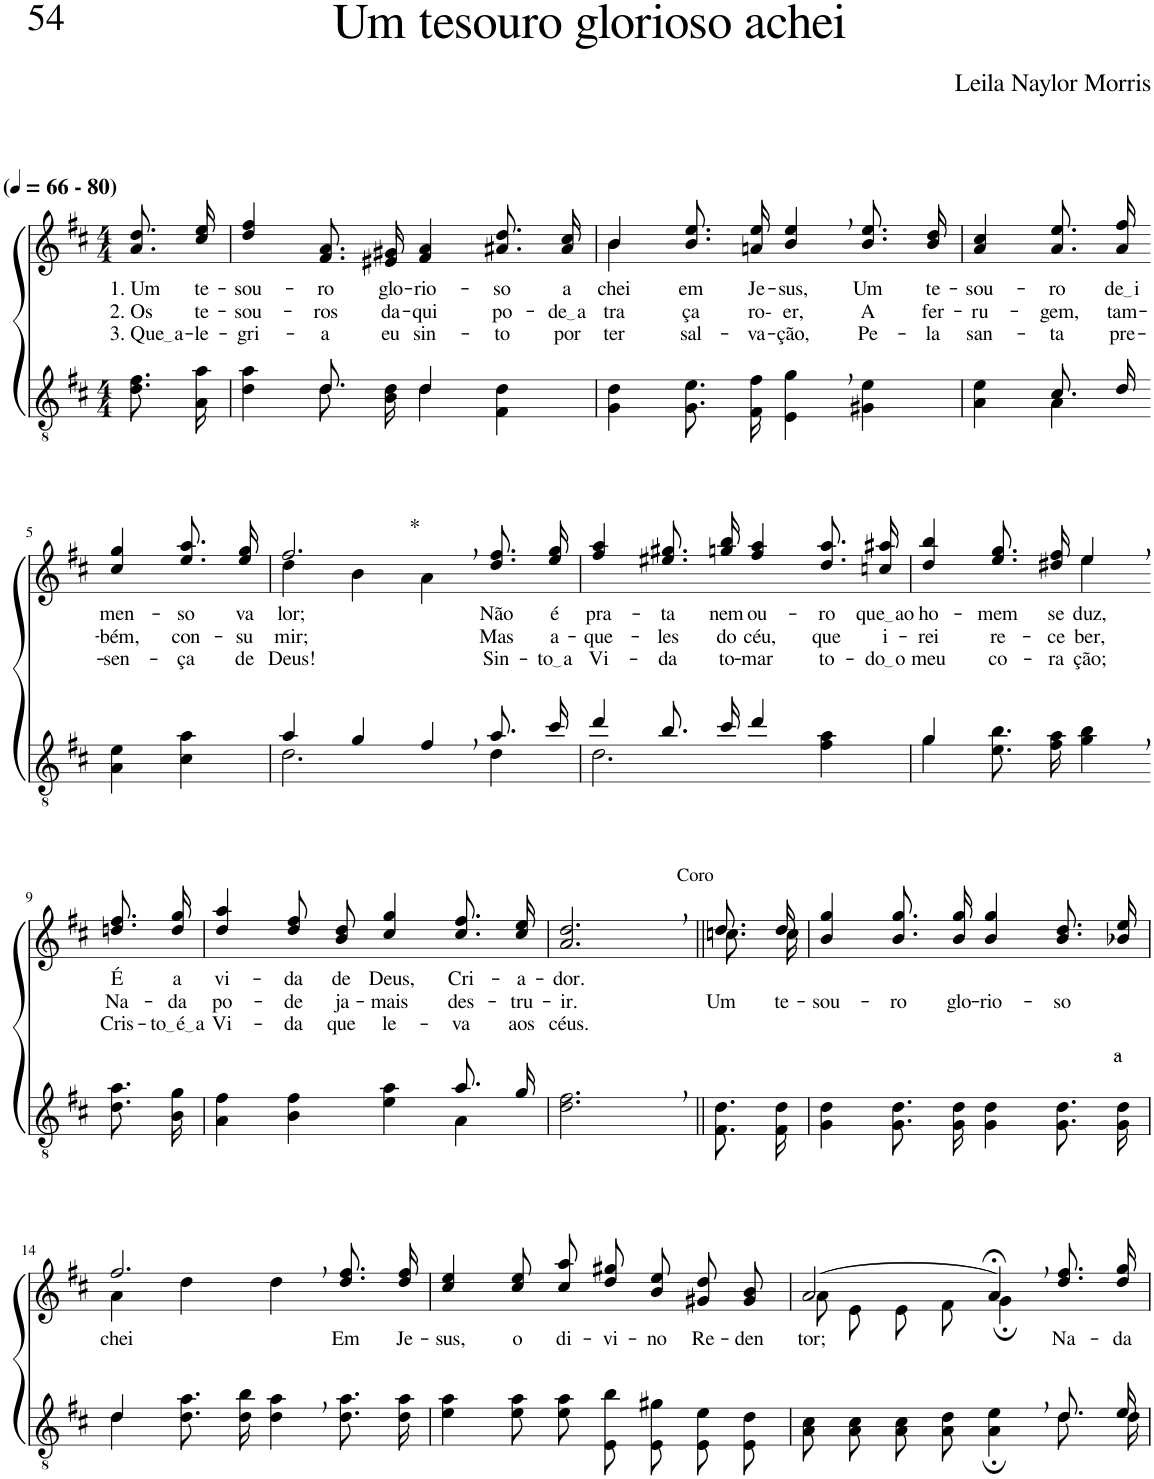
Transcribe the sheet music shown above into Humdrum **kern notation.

**kern	**kern	**text	**text	**text	**harte
*part2	*part1	*part1	*part1	*part1	*part1
*staff2	*staff1	*staff1	*staff1	*staff1	*
*I"Parte III e IV	*I"Parte I e II	*	*	*	*
*clefGv2	*clefG2	*	*	*	*
*Trd5c9	*Trd5c9	*	*	*	*
*k[f#c#]	*k[f#c#]	*	*	*	*
*M4/4	*M4/4	*	*	*	*
*MM66	*MM66	*	*	*	*
=1	=1	=1	=1	=1	=1
!	!LO:TX:a:B:t=(	!	!	!	!
!	!LO:TX:a:B:t=- 80)	!	!	!	!
!	!	!LO:LY:b	!LO:LY:b	!LO:LY:b	!
8.d\ 8.f#\L	8.a\ 8.dd\L	1. Um	2. Os	3. Que a	.
!	!	!LO:LY:b	!LO:LY:b	!LO:LY:b	!
16A\ 16a\Jk	16cc#\ 16ee\Jk	te-	te-	-le-	.
=2	=2	=2	=2	=2	=2
*^	*	*	*	*	*
!	!	!	!LO:LY:b	!LO:LY:b	!LO:LY:b	!
4ryy	4d\ 4a\	4dd/ 4ff#/	-sou-	-sou-	-gri-	.
!	!	!	!LO:LY:b	!LO:LY:b	!LO:LY:b	!
8.d/	8.d\L	8.f#/ 8.a/L	-ro	-ros	-a	.
!	!	!	!LO:LY:b	!LO:LY:b	!LO:LY:b	!
16ryy	16B\ 16d\Jk	16e#X/ 16g#X/Jk	glo-	da-	eu	.
!	!	!	!LO:LY:b	!LO:LY:b	!LO:LY:b	!
4d/	4d\	4f#/ 4a/	-rio-	-qui	sin-	.
!	!	!	!LO:LY:b	!LO:LY:b	!LO:LY:b	!
4ryy	4F#\ 4d\	8.a#X\ 8.dd\L	-so	po-	-to	.
!	!	!	!LO:LY:b	!LO:LY:b	!LO:LY:b	!
.	.	16a#\ 16cc#\Jk	a-	de a	por	.
*v	*v	*	*	*	*	*
=3	=3	=3	=3	=3	=3
*	*^	*	*	*	*
!	!	!	!LO:LY:b	!LO:LY:b	!LO:LY:b	!
4G\ 4d\	4b/	4b\	-chei	tra-	ter	.
!	!	!	!LO:LY:b	!LO:LY:b	!LO:LY:b	!
8.G\ 8.e\L	8.b\ 8.ee\L	2.ryy	em	-ça	sal-	.
!	!	!	!LO:LY:b	!LO:LY:b	!LO:LY:b	!
16F#\ 16f#\Jk	16an\ 16ee\Jk	.	Je-	ro-	-va-	.
!	!	!	!LO:LY:b	!LO:LY:b	!LO:LY:b	!
4E\, 4g\,	4b/, 4ee/,	.	-sus,	er,	-ção,	.
!	!	!	!LO:LY:b	!LO:LY:b	!LO:LY:b	!
4G#X\ 4e\	8.b\ 8.ee\L	.	Um	A	Pe-	.
!	!	!	!LO:LY:b	!LO:LY:b	!LO:LY:b	!
.	16b\ 16dd\Jk	.	te-	fer-	-la	.
*	*v	*v	*	*	*	*
=4	=4	=4	=4	=4	=4
*^	*	*	*	*	*
!	!	!	!LO:LY:b	!LO:LY:b	!LO:LY:b	!
4ryy	4A\ 4e\	4a/ 4cc#/	-sou-	-ru-	san-	.
!	!	!	!LO:LY:b	!LO:LY:b	!LO:LY:b	!
8.c#/L	4A\	8.a\ 8.ee\L	-ro	-gem,	-ta	.
!	!	!	!LO:LY:b	!LO:LY:b	!LO:LY:b	!
16d/Jk	.	16a\ 16ff#\Jk	de i	tam-	pre-	.
*v	*v	*	*	*	*	*
!!LO:LB:g=z
=5-	=5-	=5-	=5-	=5-	=5-
!	!	!LO:LY:b	!LO:LY:b	!LO:LY:b	!
4A\ 4e\	4cc#/ 4gg/	men-	bém,	-sen-	.
!	!	!LO:LY:b	!LO:LY:b	!LO:LY:b	!
4c#\ 4a\	8.ee\ 8.aa\L	-so	con-	-ça	.
!	!	!LO:LY:b	!LO:LY:b	!LO:LY:b	!
.	16ee\ 16gg\Jk	va-	-su-	de	.
=6	=6	=6	=6	=6	=6
*^	*^	*	*	*	*
!	!	!	!	!LO:LY:b	!LO:LY:b	!LO:LY:b	!LO:H:kt=*
4a/	2.d\	2.ff#,/	4dd\	-lor;	-mir;	Deus!	N
4g/	.	.	4b\	.	.	.	.
4f#,/	.	.	4a\	.	.	.	.
!	!	!	!	!LO:LY:b	!LO:LY:b	!LO:LY:b	!
8.a/L	4d\	8.dd\ 8.ff#\L	4ryy	Não	Mas	Sin-	.
!	!	!	!	!LO:LY:b	!LO:LY:b	!LO:LY:b	!
16cc#/Jk	.	16ee\ 16gg\Jk	.	é	a-	to a	.
*	*	*v	*v	*	*	*	*
=7	=7	=7	=7	=7	=7	=7
!	!	!	!LO:LY:b	!LO:LY:b	!LO:LY:b	!
4dd/	2.d\	4ff#/ 4aa/	pra-	-que-	Vi-	.
!	!	!	!LO:LY:b	!LO:LY:b	!LO:LY:b	!
8.b/L	.	8.ee#X\ 8.gg#X\L	-ta	-les	-da	.
!	!	!	!LO:LY:b	!LO:LY:b	!LO:LY:b	!
16cc#/Jk	.	16ggn\ 16bb\Jk	nem	do	to-	.
!	!	!	!LO:LY:b	!LO:LY:b	!LO:LY:b	!
4dd/	.	4ff#/ 4aa/	ou-	céu,	-mar	.
!	!	!	!LO:LY:b	!LO:LY:b	!LO:LY:b	!
4ryy	4f#\ 4a\	8.dd\ 8.aa\L	-ro	que	to-	.
!	!	!	!LO:LY:b	!LO:LY:b	!LO:LY:b	!
.	.	16ccn\ 16aa#X\Jk	que ao	i-	do o	.
=8	=8	=8	=8	=8	=8	=8
!	!	!	!LO:LY:b	!LO:LY:b	!LO:LY:b	!
*	*	*^	*	*	*	*
4g\	4g/	4dd/ 4bb/	2ryy	ho-	-rei	meu	.
!	!	!	!	!LO:LY:b	!LO:LY:b	!LO:LY:b	!
8.e\ 8.b\L	2ryy	8.ee\ 8.gg\L	.	-mem	re-	co-	.
!	!	!	!	!LO:LY:b	!LO:LY:b	!LO:LY:b	!
16f#\ 16a\Jk	.	16dd#X\ 16ff#\Jk	.	se-	-ce-	-ra-	.
!	!	!	!	!LO:LY:b	!LO:LY:b	!LO:LY:b	!
4g\, 4b\,	.	4ee,/	4ee\	-duz,	-ber,	-ção;	.
*v	*v	*	*	*	*	*	*
!!LO:LB:g=z
=9-	=9-	=9-	=9-	=9-	=9-	=9-
!	!	!	!LO:LY:b	!LO:LY:b	!LO:LY:b	!
*	*v	*v	*	*	*	*
8.d\ 8.a\L	8.ddn\ 8.ff#\L	É	Na-	Cris-	.
!	!	!LO:LY:b	!LO:LY:b	!LO:LY:b	!
16B\ 16g\Jk	16dd\ 16gg\Jk	a	-da	to é a	.
=10	=10	=10	=10	=10	=10
*^	*	*	*	*	*
!	!	!	!LO:LY:b	!LO:LY:b	!LO:LY:b	!
2.ryy	4A\ 4f#\	4dd/ 4aa/	vi-	po-	Vi-	.
!	!	!	!LO:LY:b	!LO:LY:b	!LO:LY:b	!
.	4B\ 4f#\	8dd\ 8ff#\L	-da	-de	-da	.
!	!	!	!LO:LY:b	!LO:LY:b	!LO:LY:b	!
.	.	8b\ 8dd\J	de	ja-	que	.
!	!	!	!LO:LY:b	!LO:LY:b	!LO:LY:b	!
.	4e\ 4a\	4cc#/ 4gg/	Deus,	-mais	le-	.
!	!	!	!LO:LY:b	!LO:LY:b	!LO:LY:b	!
8.a/L	4A\	8.cc#\ 8.ff#\L	Cri-	des-	-va	.
!	!	!	!LO:LY:b	!LO:LY:b	!LO:LY:b	!
16g/Jk	.	16cc#\ 16ee\Jk	-a-	-tru-	aos	.
*v	*v	*	*	*	*	*
=11	=11	=11	=11	=11	=11
!	!LO:TX:a:t=Coro	!	!	!	!
!	!	!LO:LY:b	!LO:LY:b	!LO:LY:b	!
2.d\, 2.f#\,	2.a/, 2.dd/,	-dor.	-ir.	céus.	.
=12||	=12||	=12||	=12||	=12||	=12||
*	*^	*	*	*	*
!	!	!	!	!LO:LY:b	!	!
8.F#/ 8.d/L	8.dd/L	8.ccn\L	.	Um	.	.
!	!	!	!	!LO:LY:b	!	!
16F#/ 16d/Jk	16dd/Jk	16cc\Jk	.	te-	.	.
=13	=13	=13	=13	=13	=13	=13
!	!	!	!	!LO:LY:b	!	!
*	*v	*v	*	*	*	*
4G\ 4d\	4b/ 4gg/	.	-sou-	.	.
!	!	!	!LO:LY:b	!	!
8.G\ 8.d\L	8.b\ 8.gg\L	.	-ro	.	.
!	!	!	!LO:LY:b	!	!
16G\ 16d\Jk	16b\ 16gg\Jk	.	glo-	.	.
!	!	!	!LO:LY:b	!	!
4G\ 4d\	4b/ 4gg/	.	-rio-	.	.
!	!	!	!LO:LY:b	!	!
8.G\ 8.d\L	8.b\ 8.dd\L	.	-so	.	.
!	!	!	!LO:LY:b	!	!
16G\ 16d\Jk	16b-X\ 16ee\Jk	.	a-	.	.
!!LO:LB:g=z
=14	=14	=14	=14	=14	=14
*^	*^	*	*	*	*
!	!	!	!	!LO:LY:b	!	!	!
4d\	4d/	2.ff#,/	4a\	chei	.	.	.
8.d\ 8.a\L	2.ryy	.	4dd\	.	.	.	.
16d\ 16b\Jk	.	.	.	.	.	.	.
4d\, 4a\,	.	.	4dd\	.	.	.	.
!	!	!	!	!LO:LY:b	!	!	!
8.d\ 8.a\L	.	8.dd\ 8.ff#\L	4ryy	Em	.	.	.
!	!	!	!	!LO:LY:b	!	!	!
16d\ 16a\Jk	.	16dd\ 16ff#\Jk	.	Je-	.	.	.
*v	*v	*	*	*	*	*	*
*	*v	*v	*	*	*	*
=15	=15	=15	=15	=15	=15
!	!	!LO:LY:b	!	!	!
4e\ 4a\	4cc#/ 4ee/	-sus,	.	.	.
!	!	!LO:LY:b	!	!	!
8e\ 8a\L	8cc#\ 8ee\L	o	.	.	.
!	!	!LO:LY:b	!	!	!
8e\ 8a\J	8cc#\ 8aa\J	di-	.	.	.
!	!	!LO:LY:b	!	!	!
8E\ 8b\L	8dd\ 8gg#X\L	-vi-	.	.	.
!	!	!LO:LY:b	!	!	!
8E\ 8g#X\J	8b\ 8ee\J	-no	.	.	.
!	!	!LO:LY:b	!	!	!
8E/ 8e/L	8g#X/ 8dd/L	Re-	.	.	.
!	!	!LO:LY:b	!	!	!
8E/ 8d/J	8g#/ 8b/J	-den-	.	.	.
=16	=16	=16	=16	=16	=16
*^	*^	*	*	*	*
!	!	!	!	!LO:LY:b	!	!	!
8A\ 8c#\L	2.ryy	[2a/	8a\L	-tor;	.	.	.
8A\ 8c#\J	.	.	8e\J	.	.	.	.
8A\ 8c#\L	.	.	8e\L	.	.	.	.
8A\ 8d\J	.	.	8f#\J	.	.	.	.
4A\;, 4e\;,	.	4a;<,/]	4g;\	.	.	.	.
!	!	!	!	!LO:LY:b	!	!	!
8.d/L	8.d\L	8.dd\ 8.ff#\L	4ryy	Na-	.	.	.
!	!	!	!	!LO:LY:b	!	!	!
16e/Jk	16d\Jk	16dd\ 16gg\Jk	.	-da	.	.	.
*v	*v	*	*	*	*	*	*
*	*v	*v	*	*	*	*
=	=	=	=	=	=
*-	*-	*-	*-	*-	*-
